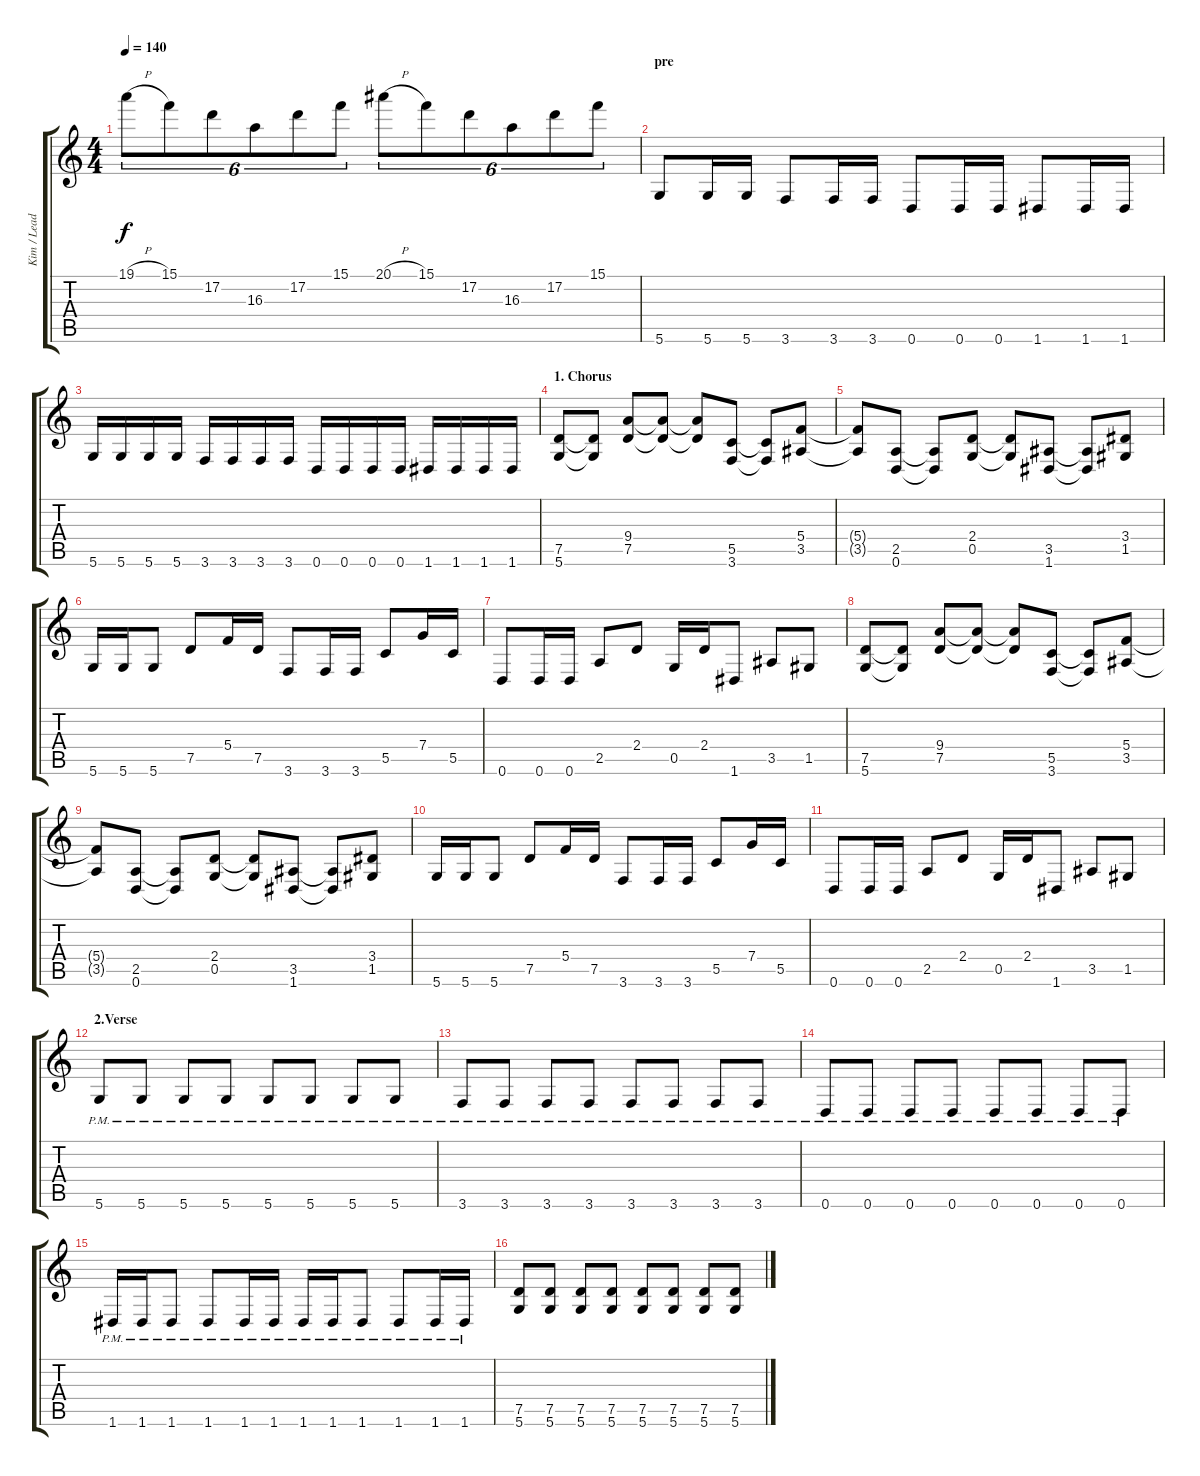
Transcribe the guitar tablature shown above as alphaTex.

\track ("Kim / Lead Guitar" "Kim / Lead") {instrument distortionguitar}
\staff {score tabs}
\tuning (D4 A3 F3 C3 G2 D2) {hide}
\ts (4 4)
\tempo 140
\clef g2
\ks c
19.1{h}.8{tu (6 4) dy f} 15.1.8{tu (6 4)} 17.2.8{tu (6 4)} 16.3.8{tu (6 4)} 17.2.8{tu (6 4)} 15.1.8{tu (6 4)} 20.1{h}.8{tu (6 4)} 15.1.8{tu (6 4)} 17.2.8{tu (6 4)} 16.3.8{tu (6 4)} 17.2.8{tu (6 4)} 15.1.8{tu (6 4)} |
\section ("" "pre")
5.6.8{volume 14 balance 1} 5.6.16 5.6.16 3.6.8 3.6.16 3.6.16 0.6.8 0.6.16 0.6.16 1.6.8 1.6.16 1.6.16 |
5.6.16 5.6.16 5.6.16 5.6.16 3.6.16 3.6.16 3.6.16 3.6.16 0.6.16 0.6.16 0.6.16 0.6.16 1.6.16 1.6.16 1.6.16 1.6.16 |
\section ("" "1. Chorus")
(7.5 5.6).8{volume 16} (7.5{t} 5.6{t}).8 (9.4 7.5).8 (9.4{t} 7.5{t}).8 (9.4{t} 7.5{t}).8 (5.5 3.6).8 (5.5{t} 3.6{t}).8 (5.4 3.5).8 |
(5.4{t} 3.5{t}).8 (2.5 0.6).8 (2.5{t} 0.6{t}).8 (2.4 0.5).8 (2.4{t} 0.5{t}).8 (3.5 1.6).8 (3.5{t} 1.6{t}).8 (3.4 1.5).8 |
5.6.16 5.6.16 5.6.8 7.5.8 5.4.16 7.5.16 3.6.8 3.6.16 3.6.16 5.5.8 7.4.16 5.5.16 |
0.6.8 0.6.16 0.6.16 2.5.8 2.4.8 0.5.16 2.4.16 1.6.8 3.5.8 1.5.8 |
(7.5 5.6).8 (7.5{t} 5.6{t}).8 (9.4 7.5).8 (9.4{t} 7.5{t}).8 (9.4{t} 7.5{t}).8 (5.5 3.6).8 (5.5{t} 3.6{t}).8 (5.4 3.5).8 |
(5.4{t} 3.5{t}).8 (2.5 0.6).8 (2.5{t} 0.6{t}).8 (2.4 0.5).8 (2.4{t} 0.5{t}).8 (3.5 1.6).8 (3.5{t} 1.6{t}).8 (3.4 1.5).8 |
5.6.16 5.6.16 5.6.8 7.5.8 5.4.16 7.5.16 3.6.8 3.6.16 3.6.16 5.5.8 7.4.16 5.5.16 |
0.6.8 0.6.16 0.6.16 2.5.8 2.4.8 0.5.16 2.4.16 1.6.8 3.5.8 1.5.8 |
\section ("" "2.Verse")
5.6{pm}.8{volume 14 balance 6} 5.6{pm}.8 5.6{pm}.8 5.6{pm}.8 5.6{pm}.8 5.6{pm}.8 5.6{pm}.8 5.6{pm}.8 |
3.6{pm}.8 3.6{pm}.8 3.6{pm}.8 3.6{pm}.8 3.6{pm}.8 3.6{pm}.8 3.6{pm}.8 3.6{pm}.8 |
0.6{pm}.8 0.6{pm}.8 0.6{pm}.8 0.6{pm}.8 0.6{pm}.8 0.6{pm}.8 0.6{pm}.8 0.6{pm}.8 |
1.6{pm}.16 1.6{pm}.16 1.6{pm}.8 1.6{pm}.8 1.6{pm}.16 1.6{pm}.16 1.6{pm}.16 1.6{pm}.16 1.6{pm}.8 1.6{pm}.8 1.6{pm}.16 1.6{pm}.16 |
(7.5 5.6).8 (7.5 5.6).8 (7.5 5.6).8 (7.5 5.6).8 (7.5 5.6).8 (7.5 5.6).8 (7.5 5.6).8 (7.5 5.6).8
